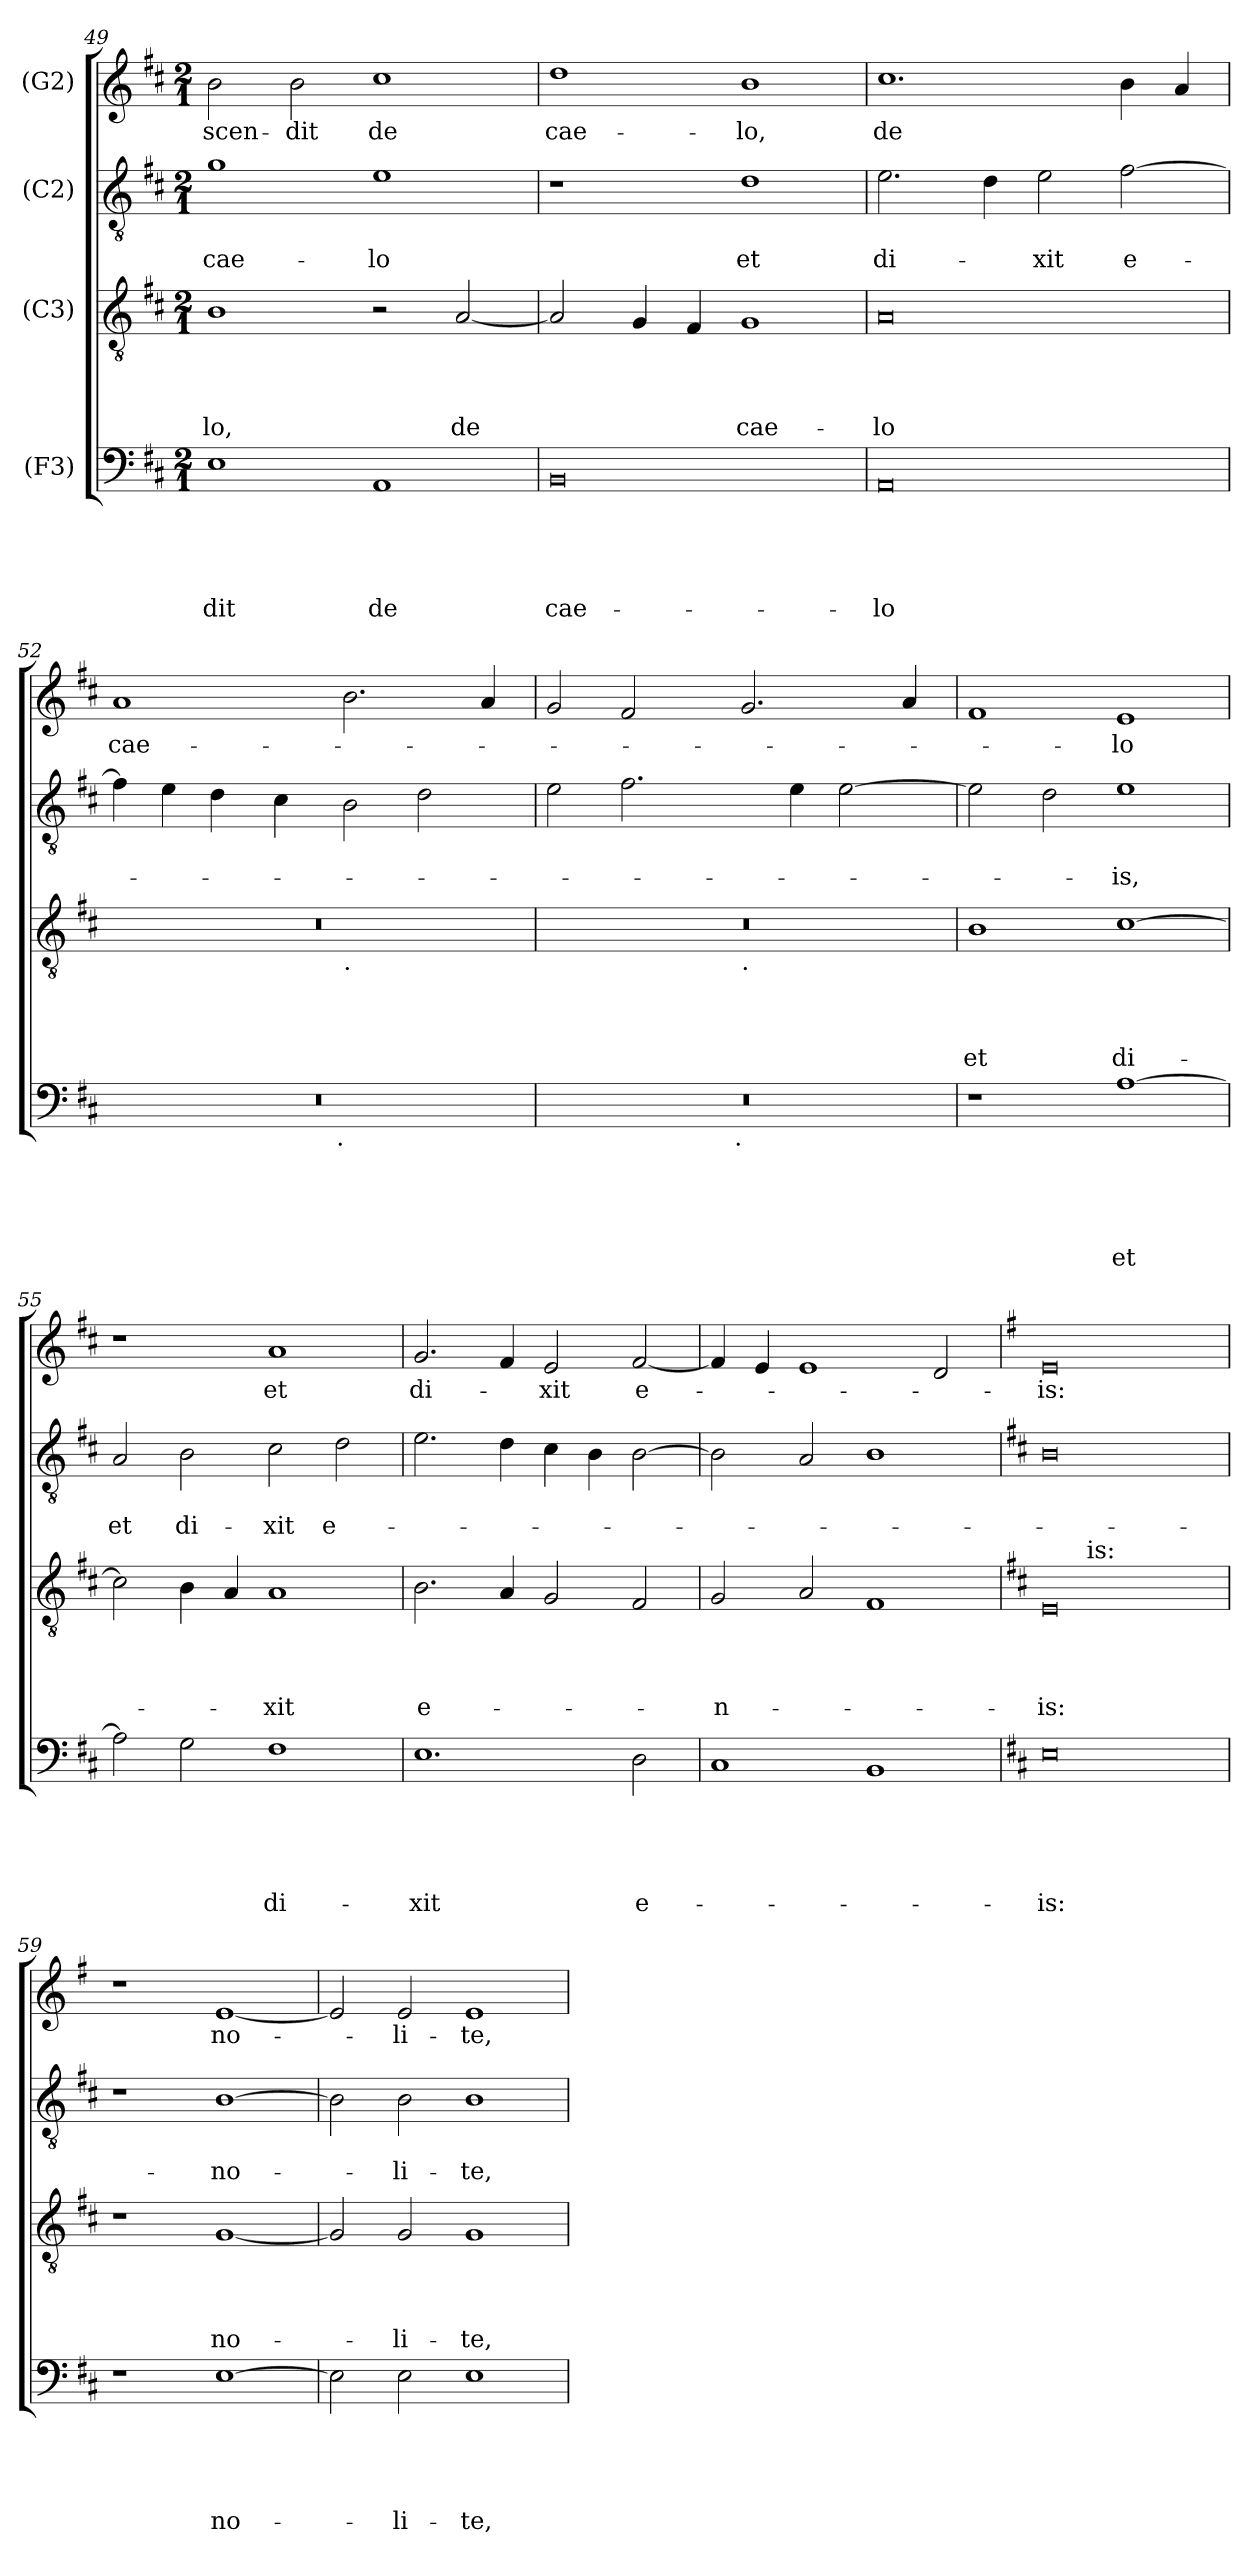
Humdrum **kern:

**kern	**text	**text	**text	**text	**text	**kern	**text	**text	**text	**text	**kern	**text	**text	**kern	**text
*part4	*part4	*part4	*part4	*part4	*part4	*part3	*part3	*part3	*part3	*part3	*part2	*part2	*part2	*part1	*part1
*staff4	*staff4	*staff4	*staff4	*staff4	*staff4	*staff3	*staff3	*staff3	*staff3	*staff3	*staff2	*staff2	*staff2	*staff1	*staff1
*I"(F3)	*	*	*	*	*	*I"(C3)	*	*	*	*	*I"(C2)	*	*	*I"(G2)	*
*clefF4	*	*	*	*	*	*clefGv2	*	*	*	*	*clefGv2	*	*	*clefG2	*
*k[f#c#]	*	*	*	*	*	*k[f#c#]	*	*	*	*	*k[f#c#]	*	*	*k[f#c#]	*
*D:	*	*	*	*	*	*D:	*	*	*	*	*D:	*	*	*D:	*
*M2/1	*	*	*	*	*	*M2/1	*	*	*	*	*M2/1	*	*	*M2/1	*
=49	=49	=49	=49	=49	=49	=49	=49	=49	=49	=49	=49	=49	=49	=49	=49
!	!	!	!	!	!LO:LY:b	!	!	!	!	!LO:LY:b	!	!	!LO:LY:b	!	!LO:LY:b
1E	.	.	.	.	-dit	1B	.	.	.	-lo,	1g	.	cae-	2b\	-scen-
!	!	!	!	!	!	!	!	!	!	!	!	!	!	!	!LO:LY:b
.	.	.	.	.	.	.	.	.	.	.	.	.	.	2b\	-dit
!	!	!	!	!	!LO:LY:b	!	!	!	!	!	!	!	!LO:LY:b	!	!LO:LY:b
1AA	.	.	.	.	de	2r	.	.	.	.	1e	.	-lo	1cc#	de
!	!	!	!	!	!	!	!	!	!	!LO:LY:b	!	!	!	!	!
.	.	.	.	.	.	[<2A/	.	.	.	de	.	.	.	.	.
!!LO:LB:g=z
=50	=50	=50	=50	=50	=50	=50	=50	=50	=50	=50	=50	=50	=50	=50	=50
!	!	!	!	!	!LO:LY:b	!	!	!	!	!	!	!	!	!	!LO:LY:b
0BB	.	.	.	.	cae-	2A/]	.	.	.	.	1r	.	.	1dd	cae-
.	.	.	.	.	.	4G/	.	.	.	.	.	.	.	.	.
.	.	.	.	.	.	4F#/	.	.	.	.	.	.	.	.	.
!	!	!	!	!	!	!	!	!	!	!LO:LY:b	!	!	!LO:LY:b	!	!LO:LY:b
.	.	.	.	.	.	1G	.	.	.	cae-	1d	.	et	1b	-lo,
=51	=51	=51	=51	=51	=51	=51	=51	=51	=51	=51	=51	=51	=51	=51	=51
!	!	!	!	!	!LO:LY:b:rj	!	!	!	!	!LO:LY:b:rj	!	!	!LO:LY:b	!	!LO:LY:b
0AA	.	.	.	.	-lo	0A	.	.	.	-lo	2.e\	.	di-	1.cc#	de
.	.	.	.	.	.	.	.	.	.	.	4d\	.	.	.	.
!	!	!	!	!	!	!	!	!	!	!	!	!	!LO:LY:b	!	!
.	.	.	.	.	.	.	.	.	.	.	2e\	.	-xit	.	.
!	!	!	!	!	!	!	!	!	!	!	!	!	!LO:LY:b:rj	!	!
.	.	.	.	.	.	.	.	.	.	.	[>2f#\	.	e-	4b\	.
.	.	.	.	.	.	.	.	.	.	.	.	.	.	4a/	.
=52	=52	=52	=52	=52	=52	=52	=52	=52	=52	=52	=52	=52	=52	=52	=52
!	!	!	!	!	!	!	!	!	!	!	!	!	!	!	!LO:LY:b
*^	*	*	*	*	*	*^	*	*	*	*	*	*	*	*	*
0r	3%2ryy	.	.	.	.	.	0r	1ryy	.	.	.	.	4f#\]	.	.	1a	cae-
.	.	.	.	.	.	.	.	.	.	.	.	.	4e\	.	.	.	.
.	.	.	.	.	.	.	.	.	.	.	.	.	4d\	.	.	.	.
.	6ryy	.	.	.	.	.	.	.	.	.	.	.	.	.	.	.	.
.	.	.	.	.	.	.	.	.	.	.	.	.	4c#\	.	.	.	.
.	12...ryy	.	.	.	.	.	.	.	.	.	.	.	.	.	.	.	.
!	!LO:TX:b:t=.	!	!	!	!	!	!	!	!	!	!	!	!	!	!	!	!
.	3%2ryy	.	.	.	.	.	.	.	.	.	.	.	.	.	.	.	.
!	!	!	!	!	!	!	!	!LO:TX:b:t=.	!	!	!	!	!	!	!	!	!
.	.	.	.	.	.	.	.	1ryy	.	.	.	.	2B\	.	.	2.b\	.
.	.	.	.	.	.	.	.	.	.	.	.	.	2d\	.	.	.	.
.	3ryy	.	.	.	.	.	.	.	.	.	.	.	.	.	.	.	.
.	.	.	.	.	.	.	.	.	.	.	.	.	.	.	.	4a/	.
.	96ryy	.	.	.	.	.	.	.	.	.	.	.	.	.	.	.	.
=53	=53	=53	=53	=53	=53	=53	=53	=53	=53	=53	=53	=53	=53	=53	=53	=53	=53
0r	3%2ryy	.	.	.	.	.	0r	1ryy	.	.	.	.	2e\	.	.	2g/	.
.	.	.	.	.	.	.	.	.	.	.	.	.	2.f#\	.	.	2f#/	.
.	6ryy	.	.	.	.	.	.	.	.	.	.	.	.	.	.	.	.
.	12...ryy	.	.	.	.	.	.	.	.	.	.	.	.	.	.	.	.
!	!LO:TX:b:t=.	!	!	!	!	!	!	!	!	!	!	!	!	!	!	!	!
.	3%2ryy	.	.	.	.	.	.	.	.	.	.	.	.	.	.	.	.
!	!	!	!	!	!	!	!	!LO:TX:b:t=.	!	!	!	!	!	!	!	!	!
.	.	.	.	.	.	.	.	1ryy	.	.	.	.	.	.	.	2.g/	.
.	.	.	.	.	.	.	.	.	.	.	.	.	4e\	.	.	.	.
.	.	.	.	.	.	.	.	.	.	.	.	.	[>2e\	.	.	.	.
.	3ryy	.	.	.	.	.	.	.	.	.	.	.	.	.	.	.	.
.	.	.	.	.	.	.	.	.	.	.	.	.	.	.	.	4a/	.
.	96ryy	.	.	.	.	.	.	.	.	.	.	.	.	.	.	.	.
=54	=54	=54	=54	=54	=54	=54	=54	=54	=54	=54	=54	=54	=54	=54	=54	=54	=54
!	!	!	!	!	!	!	!	!	!	!	!	!LO:LY:b	!	!	!	!	!
*v	*v	*	*	*	*	*	*	*	*	*	*	*	*	*	*	*	*
*	*	*	*	*	*	*v	*v	*	*	*	*	*	*	*	*	*
1r	.	.	.	.	.	1B	.	.	.	et	2e\]	.	.	1f#	.
.	.	.	.	.	.	.	.	.	.	.	2d\	.	.	.	.
!	!	!	!	!	!LO:LY:b	!	!	!	!	!LO:LY:b	!	!	!LO:LY:b	!	!LO:LY:b
[<1A	.	.	.	.	et	[<1c#	.	.	.	di-	1e	.	-is,	1e	-lo
!!LO:LB:g=z
=55	=55	=55	=55	=55	=55	=55	=55	=55	=55	=55	=55	=55	=55	=55	=55
!	!	!	!	!	!	!	!	!	!	!	!	!	!LO:LY:b	!	!
2A\]	.	.	.	.	.	2c#\]	.	.	.	.	2A/	.	et	1r	.
!	!	!	!	!	!	!	!	!	!	!	!	!	!LO:LY:b	!	!
2G\	.	.	.	.	.	4B\	.	.	.	.	2B\	.	di-	.	.
.	.	.	.	.	.	4A/	.	.	.	.	.	.	.	.	.
!	!	!	!	!	!LO:LY:b	!	!	!	!	!LO:LY:b	!	!	!LO:LY:b	!	!LO:LY:b
1F#	.	.	.	.	di-	1A	.	.	.	-xit	2c#\	.	-xit	1a	et
!	!	!	!	!	!	!	!	!	!	!	!	!	!LO:LY:b:rj	!	!
.	.	.	.	.	.	.	.	.	.	.	2d\	.	e-	.	.
=56	=56	=56	=56	=56	=56	=56	=56	=56	=56	=56	=56	=56	=56	=56	=56
!	!	!	!	!	!LO:LY:b	!	!	!	!	!LO:LY:b:rj	!	!	!	!	!LO:LY:b
1.E	.	.	.	.	-xit	2.B\	.	.	.	e-	2.e\	.	.	2.g/	di-
.	.	.	.	.	.	4A/	.	.	.	.	4d\	.	.	4f#/	.
!	!	!	!	!	!	!	!	!	!	!	!	!	!	!	!LO:LY:b
.	.	.	.	.	.	2G/	.	.	.	.	4c#\	.	.	2e/	-xit
.	.	.	.	.	.	.	.	.	.	.	4B\	.	.	.	.
!	!	!	!	!	!LO:LY:b:rj	!	!	!	!	!	!	!	!	!	!LO:LY:b:rj
2D\	.	.	.	.	e-	2F#/	.	.	.	.	[>2B\	.	.	[<2f#/	e-
=57	=57	=57	=57	=57	=57	=57	=57	=57	=57	=57	=57	=57	=57	=57	=57
!	!	!	!	!	!	!	!	!	!	!LO:LY:b	!	!	!	!	!
1C#	.	.	.	.	.	2G/	.	.	.	-n-	2B\]	.	.	4f#/]	.
.	.	.	.	.	.	.	.	.	.	.	.	.	.	4e/	.
.	.	.	.	.	.	2A/	.	.	.	.	2A/	.	.	1e	.
1BB	.	.	.	.	.	1F#	.	.	.	.	1B	.	.	.	.
.	.	.	.	.	.	.	.	.	.	.	.	.	.	2d/	.
=58	=58	=58	=58	=58	=58	=58	=58	=58	=58	=58	=58	=58	=58	=58	=58
*	*	*	*	*	*	*	*	*	*	*	*	*	*	*k[f#]	*
*	*	*	*	*	*	*	*	*	*	*	*	*	*	*G:	*
!	!	!	!	!	!LO:LY:b:rj	!	!	!	!	!LO:LY:b:rj	!	!	!	!	!LO:LY:b:rj
*	*	*	*	*	*	*^	*	*	*	*	*	*	*	*	*
0E	.	.	.	.	-is:	0E	4ryy	.	.	.	-is:	0B	.	.	0e	-is:
!	!	!	!	!	!	!	!LO:TX:a:t=is&colon;	!	!	!	!	!	!	!	!	!
.	.	.	.	.	.	.	1..ryy	.	.	.	.	.	.	.	.	.
*	*	*	*	*	*	*v	*v	*	*	*	*	*	*	*	*	*
=59	=59	=59	=59	=59	=59	=59	=59	=59	=59	=59	=59	=59	=59	=59	=59
1r	.	.	.	.	.	1r	.	.	.	.	1r	.	.	1r	.
!	!	!	!	!	!LO:LY:b	!	!	!	!	!LO:LY:b	!	!	!LO:LY:b	!	!LO:LY:b
[>1E	.	.	.	.	no-	[<1G	.	.	.	no-	[>1B	.	-no-	[<1e	no-
=60	=60	=60	=60	=60	=60	=60	=60	=60	=60	=60	=60	=60	=60	=60	=60
2E\]	.	.	.	.	.	2G/]	.	.	.	.	2B\]	.	.	2e/]	.
!	!	!	!	!	!LO:LY:b	!	!	!	!	!LO:LY:b	!	!	!LO:LY:b	!	!LO:LY:b
2E\	.	.	.	.	-li-	2G/	.	.	.	-li-	2B\	.	-li-	2e/	-li-
!	!	!	!	!	!LO:LY:b	!	!	!	!	!LO:LY:b	!	!	!LO:LY:b	!	!LO:LY:b
1E	.	.	.	.	-te,	1G	.	.	.	-te,	1B	.	-te,	1e	-te,
=	=	=	=	=	=	=	=	=	=	=	=	=	=	=	=
*-	*-	*-	*-	*-	*-	*-	*-	*-	*-	*-	*-	*-	*-	*-	*-
